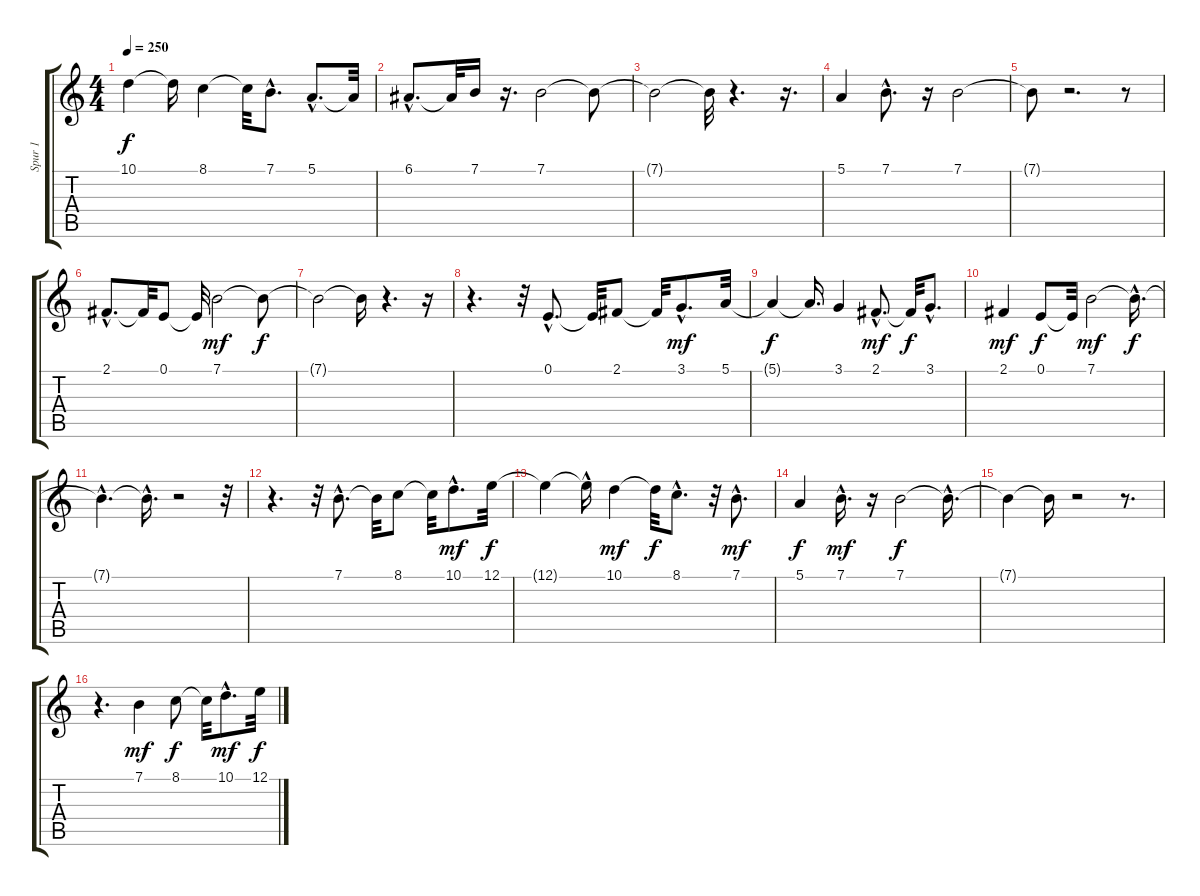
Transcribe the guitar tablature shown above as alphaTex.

\track ("Spur 1" "Spur 1") {instrument flute}
\staff {score tabs}
\tuning (E4 B3 G3 D3 A2 E2) {hide}
\ts (4 4)
\tempo 250
\clef g2
\ks c
10.1{t}.4{dy f} 10.1{t}.16 8.1.4 8.1{t}.32 7.1{hac}.8{d} 5.1{hac}.8{d} 5.1{t}.32 |
6.1{hac}.8{d} 6.1{t}.32 7.1.16 r.16{d} 7.1.2 7.1{t}.8 |
7.1{t}.2 7.1{t}.32 r.4{d} r.16{d} |
5.1.4 7.1{hac}.8{d} r.16 7.1.2 |
7.1{t}.8 r.2{d} r.8 |
2.1{hac}.8{d} 2.1{t}.32 0.1.8 0.1{t}.32 7.1.2{dy mf} 7.1{t}.8{dy f} |
7.1{t}.2 7.1{t}.16 r.4{d} r.16 |
r.4{d} r.32 0.1{hac}.8{d} 0.1{t}.32 2.1.8 2.1{t}.32 3.1{hac}.8{d dy mf} 5.1.32 |
5.1{t}.4{dy f} 5.1{t}.16{d} 3.1.4 2.1{hac}.8{d dy mf} 2.1{t}.32{dy f} 3.1{hac}.8{d} |
2.1.4{dy mf} 0.1.8{dy f} 0.1{t}.32 7.1.2{dy mf} 7.1{hac t}.16{d dy f} |
7.1{hac t}.4{d} 7.1{hac t}.16{d} r.2 r.32 |
r.4{d} r.32 7.1{hac}.8{d} 7.1{t}.32 8.1.8 8.1{t}.32 10.1{hac}.8{d dy mf} 12.1.32{dy f} |
12.1{t}.4 12.1{hac t}.16 10.1.4{dy mf} 10.1{t}.32{dy f} 8.1{hac}.8{d} r.32 7.1{hac}.8{d dy mf} |
5.1.4{dy f} 7.1{hac}.16{d dy mf} r.16 7.1.2{dy f} 7.1{hac t}.16{d} |
7.1{t}.4 7.1{t}.16 r.2 r.8{d} |
r.4{d} 7.1.4{dy mf} 8.1.8{dy f} 8.1{t}.32 10.1{hac}.8{d dy mf} 12.1.32{dy f}
